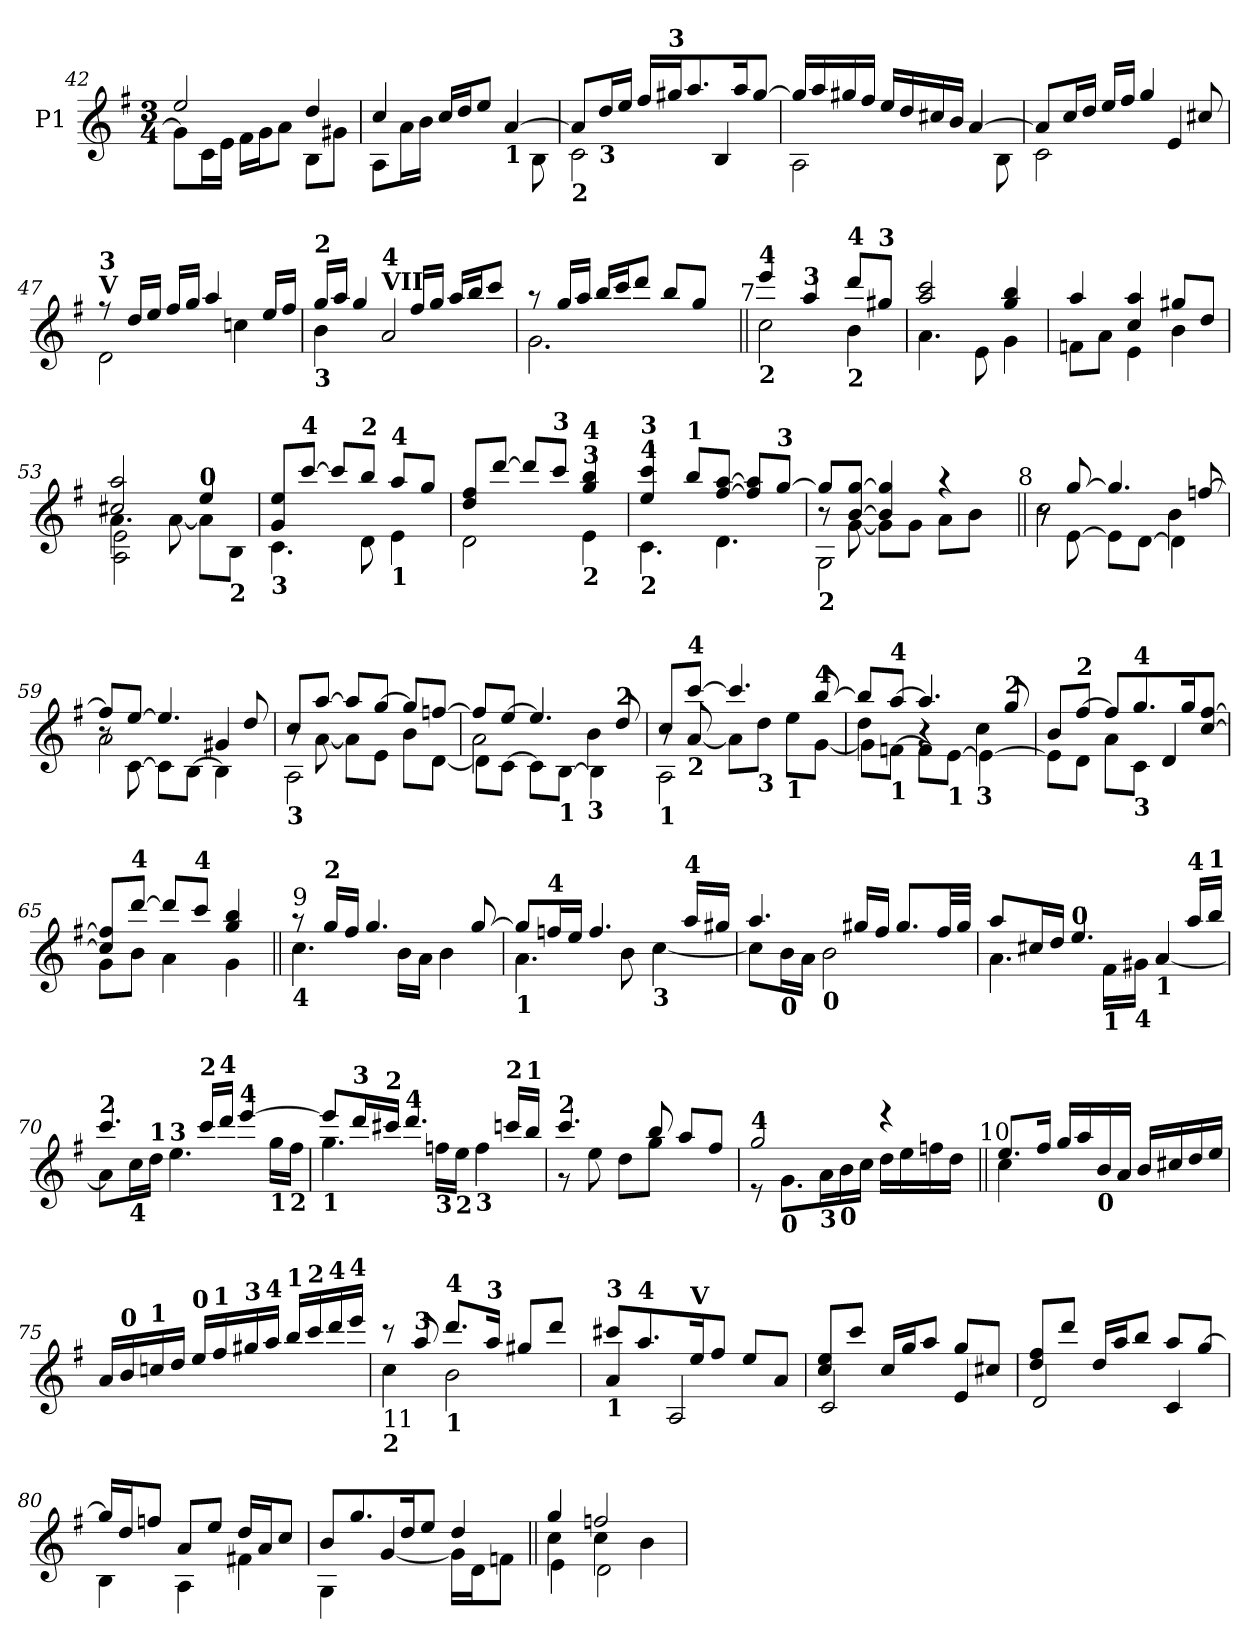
**kern
*part1
*staff1
*I"P1
*clefG2
*ITrd7c12
*k[f#]
*G:
*M3/4
=42
*^
2ei/	8Gi\L]
.	16Ci\L
.	16Ei\JJ
.	16F#i\LL
.	16Gi\J
.	8Ai\J
4di/	8BBi\L
.	8G#Xi\J
=43	=43
4ci/	8AAi\L
.	16Ai\L
.	16Bi\JJ
16ci/LL	4ryy
16di/J	.
8ei/J	.
!LO:TX:b:B:t=1	!
[4Ai/	8ryy
.	8BBi\
=44	=44
!LO:TX:b:B:t=2	!
8Ai/L]	2Ci\
!LO:TX:b:B:t=3	!
16di/L	.
16ei/JJ	.
16f#i/LL	.
!LO:TX:a:B:t=3	!
16g#Xi/J	.
8.ai/	.
.	4BBi/
16ai/k	.
[8g#i/J	.
=45	=45
16g#i/LL]	2AAi\
16ai/	.
16g#Xi/	.
16f#i/JJ	.
16ei/LL	.
16di/	.
16c#Xi/	.
16Bi/JJ	.
[4Ai/	8ryy
.	8BBi\
!!LO:LB:g=z	!!
=46	=46
8Ai/L]	2Ci\
16ci/L	.
16di/JJ	.
16ei/LL	.
16f#i/JJ	.
4gi/	.
.	4Ei/
8c#Xi/	.
=47	=47
!LO:TX:a:B:t=V	!
!LO:TX:B:t=3	!
8r	2Di\
16di/LL	.
16ei/JJ	.
16f#i/LL	.
16gi/JJ	.
4ai/	.
.	4cni\
16ei/LL	.
16f#i/JJ	.
=48	=48
!LO:TX:a:B:t=2	!
!LO:TX:b:B:t=3	!
16gi/LL	4Bi\
16ai/JJ	.
4gi/	.
!	!LO:TX:a:B:t=VII
!	!LO:TX:B:t=4
.	2Ai/
16f#i/LL	.
16gi/JJ	.
16ai/LL	.
16bi/J	.
8cci/J	.
=49	=49
*	*^
8r	2.Gi\	2ryy
16gi/LL	.	.
16ai/JJ	.	.
16bi/LL	.	.
16cci/J	.	.
8ddi/J	.	.
8bi/L	.	8ryy
8gi/J	.	16ryy
.	.	32ryy
.	.	64ryy
.	.	128...ryy
!	!	!LO:TX:a:t=7
.	.	1024ryy
=50||	=50||	=50||
!LO:TX:a:B:t=4	!	!
!LO:TX:b:B:t=2	!	!
*	*v	*v
4eei/	2ci\
!LO:TX:a:B:t=3	!
4ai/	.
!LO:TX:a:B:t=4	!
!LO:TX:b:B:t=2	!
8ddi/L	4Bi\
!LO:TX:a:B:t=3	!
8g#Xi/J	.
=51	=51
2ai/ 2cci	4.Ai\
.	8Ei\
4gi/ 4bi	4Gi\
=52	=52
4ai/	8Fni\L
.	8Ai\J
4ci/ 4ai	4Ei\
8g#Xi/L	4Bi\
8di/J	.
!!LO:LB:g=z	!!
=53	=53
*	*^
2c#Xi/ 2ai	4.Ai\	2AAi\ 2Ei
.	[8Ai\	.
!LO:TX:a:B:t=0	!	!
4ei/	8Ai\L]	4ryy
!	!LO:TX:b:B:t=2	!
.	8BBi\J	.
*	*v	*v
=54	=54
!LO:TX:b:B:t=3	!
8Gi/ 8eiL	4.Ci\
!LO:TX:a:B:t=4	!
[8cci/J	.
8cci/L]	.
!LO:TX:a:B:t=2	!
8bi/J	8Di\
!LO:TX:a:B:t=4	!
!LO:TX:b:B:t=1	!
8ai/L	4Ei\
8gi/J	.
=55	=55
8di/ 8f#iL	2Di\
[8ddi/J	.
8ddi/L]	.
!LO:TX:a:B:t=3	!
8cci/J	.
!LO:TX:a:B:t=3	!
!LO:TX:a:B:t=4	!
!LO:TX:b:B:t=2	!
4gi/ 4bi	4Ei\
=56	=56
!LO:TX:a:B:t=4	!
!LO:TX:a:B:t=3	!
!LO:TX:b:B:t=2	!
4ei/ 4cci	4.Ci\
!LO:TX:a:B:t=1	!
8bi/L	.
[8f#i/ [8aiJ	4.Di\
8f#i/] 8ai]L	.
!LO:TX:a:B:t=3	!
[8gi/J	.
=57	=57
*	*^
!LO:TX:b:B:t=2	!	!
*	*	*^
8gi/L]	8r	2GGi\	2ryy
[8Bi/ [8giJ	[8Gi\	.	.
4Bi/] 4gi]	8Gi\L]	.	.
.	8Gi\J	.	.
4r	8Ai\L	4ryy	8ryy
.	8Bi\J	.	16ryy
.	.	.	32ryy
.	.	.	64ryy
.	.	.	128...ryy
!	!	!	!LO:TX:a:t=8
.	.	.	1024ryy
*	*	*v	*v
=58||	=58||	=58||
8r	2ci\	8r
[8gi/	.	[8Ei\
4.gi/]	.	8Ei\L]
.	.	[8Di\J
.	4Bi\	4Di\]
[8fni/	.	.
=59	=59	=59
8fi/L]	2Ai\	8r
[8ei/J	.	[8Ci\
4.ei/]	.	8Ci\L]
.	.	[8BBi\J
.	4G#Xi/	4BBi\]
8di/	.	.
!!LO:LB:g=z	!!	!!
=60	=60	=60
!LO:TX:b:B:t=3	!	!
8ci/L	8r	2AAi\
[8ai/J	[8Ai\	.
8ai/L]	8Ai\L]	.
[8gi/J	8Ei\J	.
8gi/L]	8Bi\L	4ryy
[8fni/J	[8Di\J	.
=61	=61	=61
8fni/L]	2Ai\	8Di\L]
[8ei/J	.	[8Ci\J
4.ei/]	.	8Ci\L]
!	!	!LO:TX:b:B:t=1
.	.	[8BBi\J
!	!LO:TX:b:B:t=3	!
.	4Bi\	4BBi\]
!LO:TX:B:t=2	!	!
8di/	.	.
=62	=62	=62
*	*	*^
!LO:TX:b:B:t=1	!	!	!
8ci/L	8r	8ryy	2AAi\
!LO:TX:a:B:t=4	!	!	!
!LO:TX:b:B:t=2	!	!	!
[8cci/J	[8Ai/	8ryy	.
4.cci/]	8Ai\L]	2ryy	.
!	!LO:TX:b:B:t=3	!	!
.	8di\J	.	.
!	!LO:TX:b:B:t=1	!	!
.	8ei\L	.	4ryy
!LO:TX:a:B:t=4	!	!	!
[8bi/	[8Gi\J	.	.
*	*	*v	*v
=63	=63	=63
8bi/L]	4di\	8Gi\L]
!LO:TX:a:B:t=4	!	!
!LO:TX:b:B:t=1	!	!
[8ai/J	.	[8Fni\J
4.ai/]	4r	8Fi\L]
!	!	!LO:TX:b:B:t=1
.	.	[8Ei\J
!	!LO:TX:b:B:t=3	!
.	4ci\	4Ei\_
!LO:TX:a:B:t=2	!	!
8gi/	.	.
*	*v	*v
=64	=64
8Bi/L	8Ei\L]
!LO:TX:a:B:t=2	!
[8f#i/J	8Di\J
8f#i/L]	8Ai\L
!LO:TX:a:B:t=4	!
!LO:TX:b:B:t=3	!
8.gi/	8Ci\J
.	4Di/
16gi/k	.
[8ci/ [8f#iJ	.
=65	=65
8ci/] 8f#i]L	8Gi\L
!LO:TX:a:B:t=4	!
[8ddi/J	8Bi\J
8ddi/L]	4Ai\
!LO:TX:a:B:t=4	!
8cci/J	.
4gi/ 4bi	4Gi\
!!LO:PB:g=z	!!
=66||	=66||
!LO:TX:a:t=9	!
!LO:TX:b:B:t=4	!
8r	4.ci\
!LO:TX:a:B:t=2	!
16gi/LL	.
16f#i/JJ	.
4.gi/	.
.	16Bi\LL
.	16Ai\JJ
.	4Bi\
[8gi/	.
=67	=67
!LO:TX:b:B:t=1	!
8gi/L]	4.Ai\
!LO:TX:a:B:t=4	!
16fni/L	.
16ei/JJ	.
4.fi/	.
.	8Bi\
!	!LO:TX:b:B:t=3
.	[4ci\
!LO:TX:a:B:t=4	!
16ai/LL	.
16g#Xi/JJ	.
=68	=68
4.ai/	8ci\L]
!	!LO:TX:b:B:t=0
.	16Bi\L
.	16Ai\JJ
!	!LO:TX:b:B:t=0
.	2Bi\
16g#Xi/LL	.
16f#i/JJ	.
8.g#i/L	.
32f#i/LL	.
32g#i/JJJ	.
=69	=69
8ai/L	4.Ai\
16c#Xi/L	.
16di/JJ	.
!LO:TX:a:B:t=0	!
4.ei/	.
!	!LO:TX:b:B:t=1
.	16F#i\LL
!	!LO:TX:b:B:t=4
.	16G#Xi\JJ
!	!LO:TX:b:B:t=1
.	[4Ai/
!LO:TX:a:B:t=4	!
16ai/LL	.
!LO:TX:a:B:t=1	!
16bi/JJ	.
=70	=70
!LO:TX:a:B:t=2	!
4.cci/	8Ai\L]
!	!LO:TX:b:B:t=4
.	16ci\L
!	!LO:TX:a:B:t=1
.	16di\JJ
!	!LO:TX:a:B:t=3
.	4.ei\
!LO:TX:a:B:t=2	!
16cci/LL	.
!LO:TX:a:B:t=4	!
16ddi/JJ	.
!LO:TX:a:B:t=4	!
[4eei/	.
!	!LO:TX:b:B:t=1
.	16gi\LL
!	!LO:TX:b:B:t=2
.	16f#i\JJ
!!LO:LB:g=z	!!
=71	=71
!LO:TX:b:B:t=1	!
8eei/L]	4.gi\
!LO:TX:a:B:t=3	!
16ddi/L	.
!LO:TX:a:B:t=2	!
16cc#Xi/JJ	.
!LO:TX:a:B:t=4	!
4.ddi/	.
!	!LO:TX:b:B:t=3
.	16fni\LL
!	!LO:TX:b:B:t=2
.	16ei\JJ
!	!LO:TX:b:B:t=3
.	4fi\
!LO:TX:a:B:t=2	!
16ccni/LL	.
!LO:TX:a:B:t=1	!
16bi/JJ	.
=72	=72
!LO:TX:a:B:t=2	!
4.cci/	8r
.	8ei\
.	8di\L
8bi/	8gi\J
8ai/L	4ryy
8f#i/J	.
=73	=73
!LO:TX:a:B:t=4	!
*	*^
2gi/	8r	2ryy
!	!LO:TX:b:B:t=0	!
.	8.Gi\L	.
!	!LO:TX:b:B:t=3	!
.	16Ai\L	.
!	!LO:TX:b:B:t=0	!
.	16Bi\	.
.	16ci\JJ	.
4r	16di\LL	8ryy
.	16ei\	.
.	16fni\	16ryy
.	16di\JJ	32ryy
.	.	64ryy
.	.	128...ryy
!	!	!LO:TX:a:t=10
.	.	1024ryy
*	*v	*v
=74||	=74||
8.ei/L	4ci\
16f#i/Jk	.
16gi/LL	4ryy
16ai/	.
!LO:TX:b:B:t=0	!
16Bi/	.
16Ai/JJ	.
16Bi/LL	4ryy
16c#Xi/	.
16di/	.
16ei/JJ	.
*v	*v
=75
16Ai/LL
!LO:TX:a:B:t=0
16Bi/
!LO:TX:a:B:t=1
16cni/
16di/JJ
!LO:TX:a:B:t=0
16ei/LL
!LO:TX:a:B:t=1
16f#i/
!LO:TX:a:B:t=3
16g#Xi/
!LO:TX:a:B:t=4
16ai/JJ
!LO:TX:a:B:t=1
16bi/LL
!LO:TX:a:B:t=2
16cci/
!LO:TX:a:B:t=4
16ddi/
!LO:TX:a:B:t=4
16eei/JJ
!!LO:LB:g=z
=76
*^
!LO:TX:b:t=11	!
!LO:TX:b:B:t=2	!
8r	4ci\
!LO:TX:a:B:t=3	!
8ai/	.
!LO:TX:a:B:t=4	!
!LO:TX:b:B:t=1	!
8.ddi/L	2Bi\
!LO:TX:a:B:t=3	!
16ai/Jk	.
8g#Xi/L	.
8ddi/J	.
=77	=77
!LO:TX:a:B:t=3	!
!LO:TX:b:B:t=1	!
8cc#Xi/L	4Ai/
!LO:TX:a:B:t=4	!
8.ai/	.
.	2AAi/
!LO:TX:a:B:t=V	!
16ei/k	.
8f#i/J	.
8ei/L	.
8Ai/J	.
=78	=78
8ci/ 8eiL	2Ci/
8cci/J	.
16ci/LL	.
16gi/J	.
8ai/J	.
8gi/L	4Ei/
8c#Xi/J	.
=79	=79
8di/ 8f#iL	2Di/
8ddi/J	.
16di/LL	.
16ai/J	.
8bi/J	.
8ai/L	4Ci/
[8gi/J	.
=80	=80
16gi/LL]	4BBi\
16di/J	.
8fni/J	.
8Ai/L	4AAi\
8ei/J	.
16di/LL	4F#Xi\
16Ai/J	.
8ci/J	.
=81	=81
8Bi/L	4GGi\
8.gi/	.
.	[4Gi/
16di/k	.
8ei/J	.
4di/	16Gi\LL]
.	16Di\J
.	8Fni\J
!!LO:LB:g=z	!!
=82||	=82||
*	*^
4gi/	4ci\	4Ei\
2fni/	4ci\	2Di\
.	4Bi\	.
*v	*v	*v
=
*-
